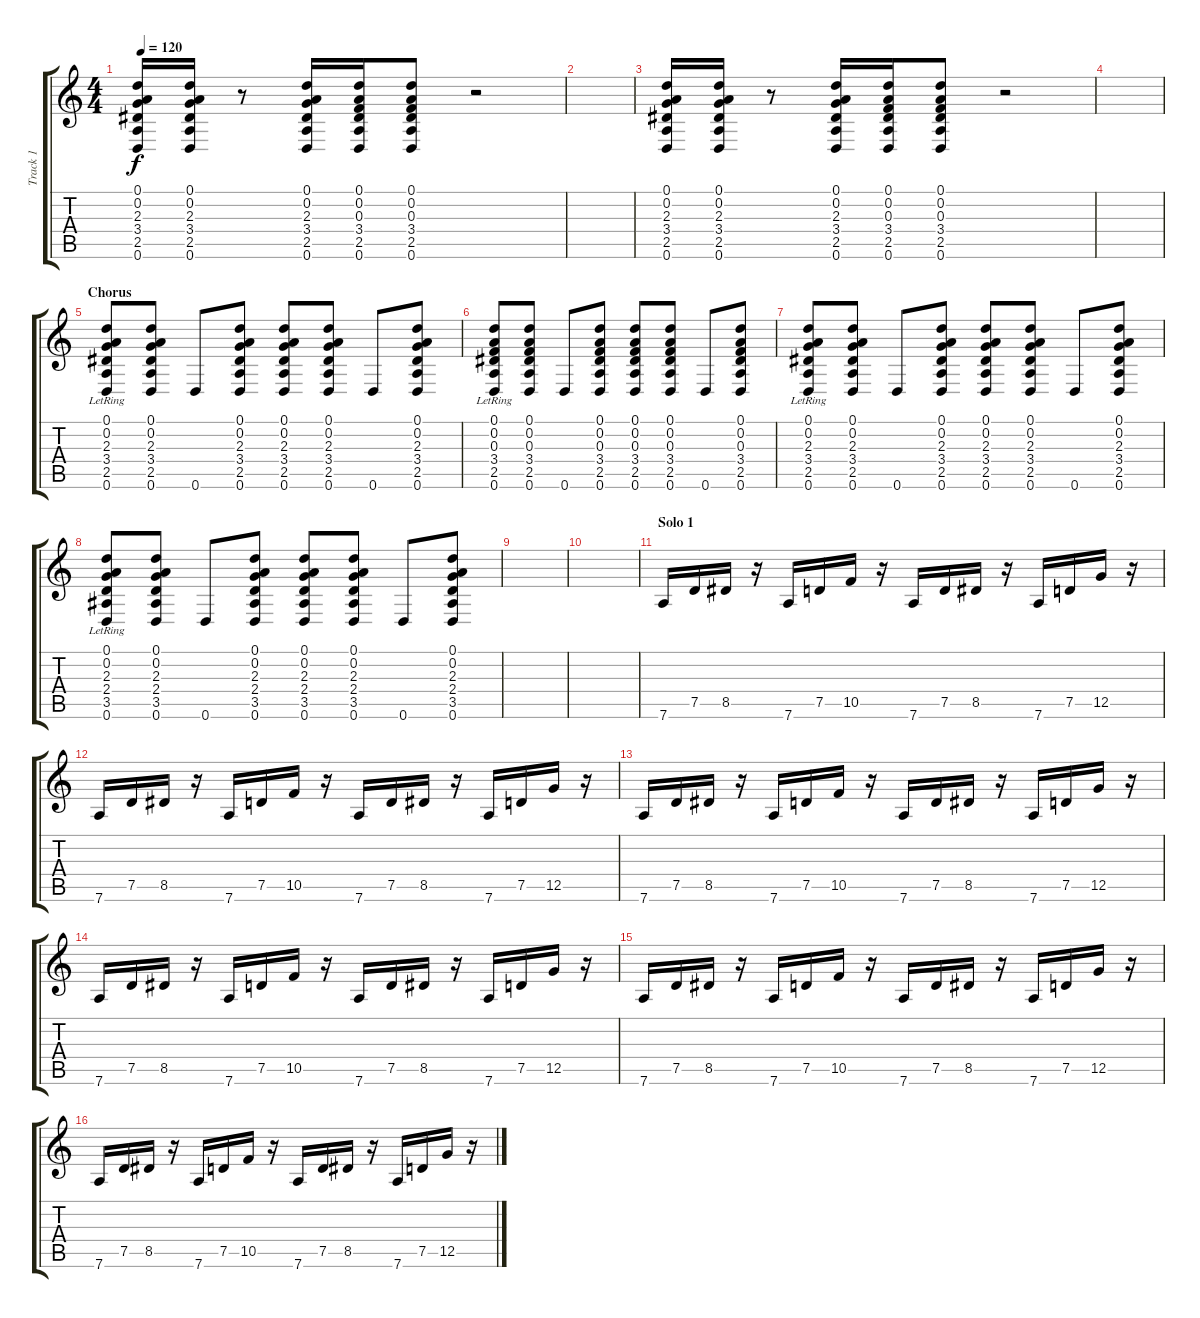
\track ("Track 1" "Track 1") {instrument electricguitarjazz}
\staff {score tabs}
\tuning (D4 A3 F3 C3 G2 D2) {hide}
\ts (4 4)
\tempo 120
\clef g2
\ks c
(0.1 0.2 2.3 3.4 2.5 0.6).16{dy f} (0.1 0.2 2.3 3.4 2.5 0.6).16 r.8 (0.1 0.2 2.3 3.4 2.5 0.6).16 (0.1 0.2 0.3 3.4 2.5 0.6).16 (0.1 0.2 0.3 3.4 2.5 0.6).8 r.2 |
|
(0.1 0.2 2.3 3.4 2.5 0.6).16 (0.1 0.2 2.3 3.4 2.5 0.6).16 r.8 (0.1 0.2 2.3 3.4 2.5 0.6).16 (0.1 0.2 0.3 3.4 2.5 0.6).16 (0.1 0.2 0.3 3.4 2.5 0.6).8 r.2 |
|
\section ("" "Chorus")
(0.1 0.2 2.3 3.4 2.5 0.6{lr}).8 (0.1 0.2 2.3 3.4 2.5 0.6).8 0.6.8 (0.1 0.2 2.3 3.4 2.5 0.6).8 (0.1 0.2 2.3 3.4 2.5 0.6).8 (0.1 0.2 2.3 3.4 2.5 0.6).8 0.6.8 (0.1 0.2 2.3 3.4 2.5 0.6).8 |
(0.1 0.2 0.3 3.4 2.5 0.6{lr}).8 (0.1 0.2 0.3 3.4 2.5 0.6).8 0.6.8 (0.1 0.2 0.3 3.4 2.5 0.6).8 (0.1 0.2 0.3 3.4 2.5 0.6).8 (0.1 0.2 0.3 3.4 2.5 0.6).8 0.6.8 (0.1 0.2 0.3 3.4 2.5 0.6).8 |
(0.1 0.2 2.3 3.4 2.5 0.6{lr}).8 (0.1 0.2 2.3 3.4 2.5 0.6).8 0.6.8 (0.1 0.2 2.3 3.4 2.5 0.6).8 (0.1 0.2 2.3 3.4 2.5 0.6).8 (0.1 0.2 2.3 3.4 2.5 0.6).8 0.6.8 (0.1 0.2 2.3 3.4 2.5 0.6).8 |
(0.1 0.2 2.3 2.4 3.5 0.6{lr}).8 (0.1 0.2 2.3 2.4 3.5 0.6).8 0.6.8 (0.1 0.2 2.3 2.4 3.5 0.6).8 (0.1 0.2 2.3 2.4 3.5 0.6).8 (0.1 0.2 2.3 2.4 3.5 0.6).8 0.6.8 (0.1 0.2 2.3 2.4 3.5 0.6).8 |
|
|
\section ("" "Solo 1")
7.6.16{instrument distortionguitar} 7.5.16 8.5.16 r.16 7.6.16 7.5.16 10.5.16 r.16 7.6.16 7.5.16 8.5.16 r.16 7.6.16 7.5.16 12.5.16 r.16 |
7.6.16{instrument distortionguitar} 7.5.16 8.5.16 r.16 7.6.16 7.5.16 10.5.16 r.16 7.6.16 7.5.16 8.5.16 r.16 7.6.16 7.5.16 12.5.16 r.16 |
7.6.16{instrument distortionguitar} 7.5.16 8.5.16 r.16 7.6.16 7.5.16 10.5.16 r.16 7.6.16 7.5.16 8.5.16 r.16 7.6.16 7.5.16 12.5.16 r.16 |
7.6.16{instrument distortionguitar} 7.5.16 8.5.16 r.16 7.6.16 7.5.16 10.5.16 r.16 7.6.16 7.5.16 8.5.16 r.16 7.6.16 7.5.16 12.5.16 r.16 |
7.6.16{instrument distortionguitar} 7.5.16 8.5.16 r.16 7.6.16 7.5.16 10.5.16 r.16 7.6.16 7.5.16 8.5.16 r.16 7.6.16 7.5.16 12.5.16 r.16 |
7.6.16{instrument distortionguitar} 7.5.16 8.5.16 r.16 7.6.16 7.5.16 10.5.16 r.16 7.6.16 7.5.16 8.5.16 r.16 7.6.16 7.5.16 12.5.16 r.16
